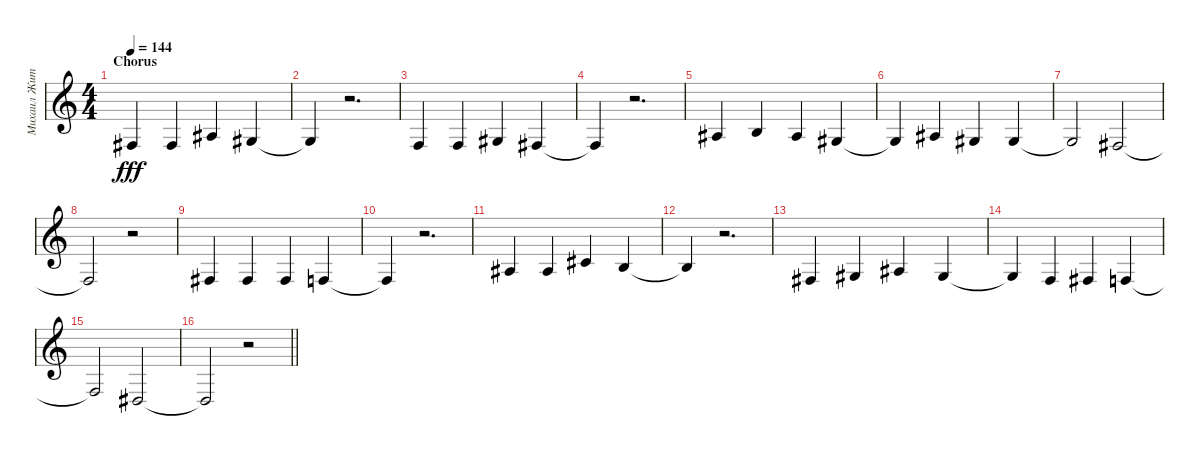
\track ("Михаил Житняков" "Михаил Жит") {instrument altosax}
\staff {score}
\tuning (E4 B3 G3 D3 A2 E2 B1) {hide}
\ts (4 4)
\section ("" "Chorus")
\tempo 144
\clef g2
\ks c
4.4.4{dy fff} 4.4.4 3.3.4 1.3.4 |
1.3{t}.4 r.2{d} |
3.4.4 3.4.4 1.3.4 4.4.4 |
4.4{t}.4 r.2{d} |
3.3.4 0.2.4 3.3.4 1.3.4 |
1.3{t}.4 3.3.4 1.3.4 1.3.4 |
1.3{t}.2 4.4.2 |
4.4{t}.2 r.2 |
4.4.4 4.4.4 4.4.4 3.4.4 |
3.4{t}.4 r.2{d} |
3.3.4 3.3.4 2.2.4 0.2.4 |
0.2{t}.4 r.2{d} |
4.4.4 1.3.4 3.3.4 1.3.4 |
1.3{t}.4 3.4.4 4.4.4 3.4.4 |
3.4{t}.2 1.4.2 |
\barLineRight lightlight
1.4{t}.2 r.2
